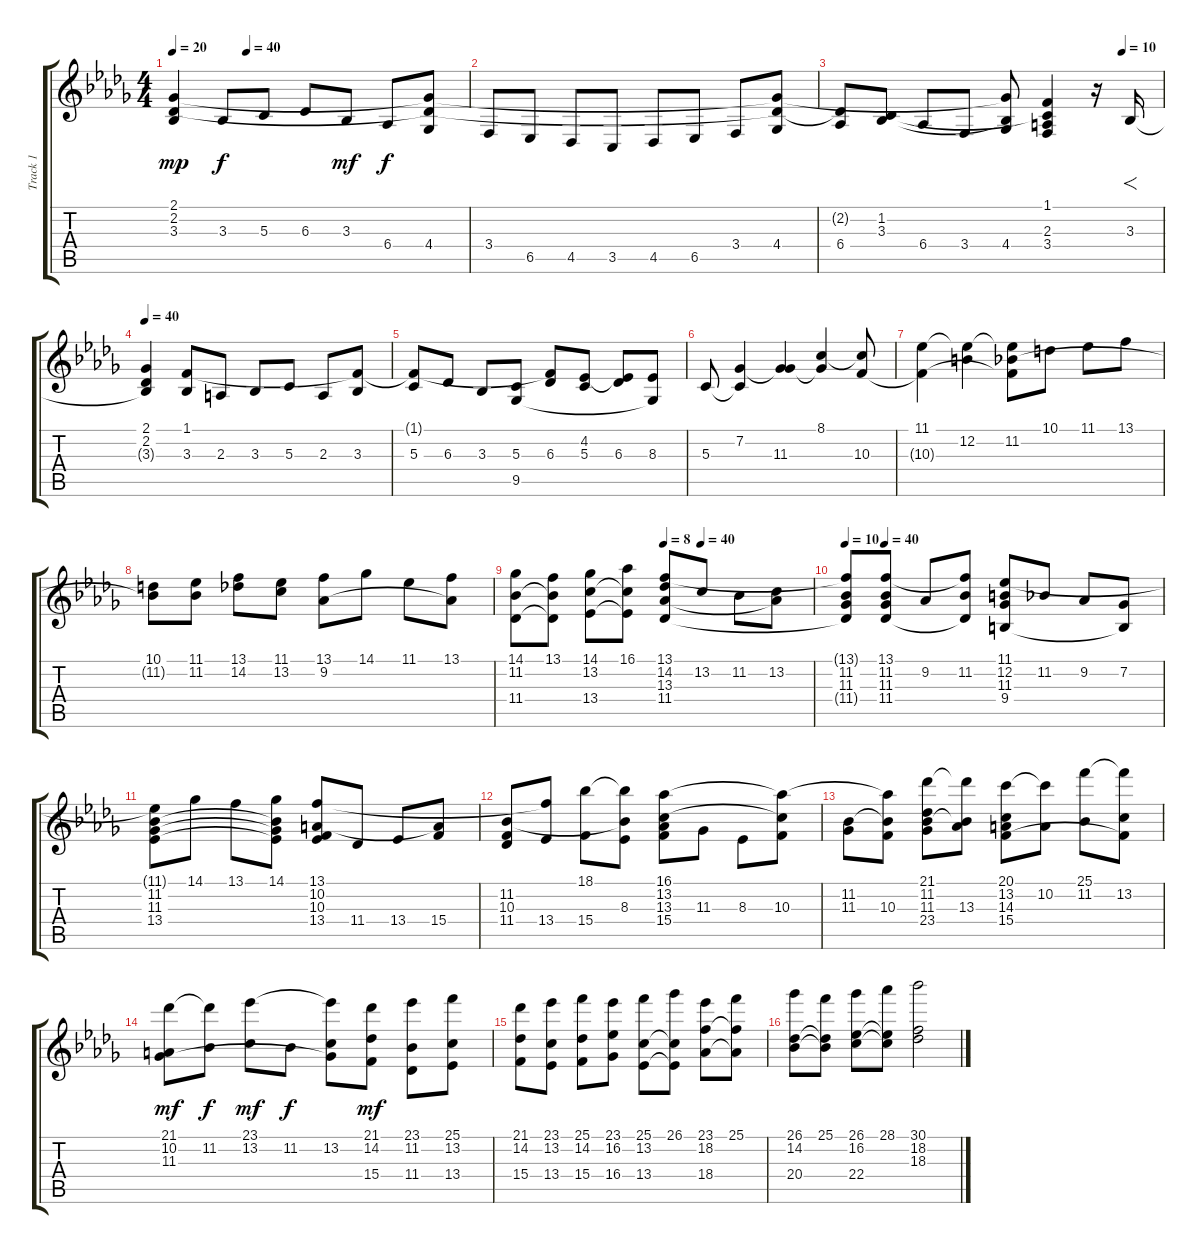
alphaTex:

\track ("Track 1" "Track 1") {instrument stringensemble2}
\staff {score tabs}
\tuning (E4 B3 G3 D3 A2 E2) {hide}
\ts (4 4)
\tempo 20
\tempo (40 0.25)
\clef g2
\ks bbminor
(2.1 2.2 3.3).4{dy mp} 3.3.8{dy f} 5.3.8 6.3.8 3.3.8{dy mf} 6.4.8{dy f} (2.1{t} 2.2{t} 4.4).8 |
3.4.8 6.5.8 4.5.8 3.5.8 4.5.8 6.5.8 3.4.8 (2.1{t} 2.2{t} 4.4).8 |
\tempo (10 0.875)
(2.2{t} 6.4).8 (1.2 3.3).8 6.4.8 3.4.8 (2.1{t} 3.3{t} 4.4).8 (1.1 1.2{t} 2.3 3.4).4 r.16 3.3.16{f} |
\tempo 40
(2.1 2.2 3.3{t}).4 (1.1 3.3).8 2.3.8 3.3.8 5.3.8 2.3.8 (1.1{t} 3.3).8 |
(1.1{t} 5.3).8 6.3.8 3.3.8 (5.3 9.5).8 (1.1{t} 6.3).8 (4.2 5.3).8 (4.2{t} 6.3).8 (8.3 9.5{t}).8 |
5.3.8 (7.2 5.3{t}).4{volume 16} (7.2{t} 11.3).4 (8.1 11.3{t}).4 (8.1{t} 10.3).8 |
(11.1 10.3{t}).4 (11.1{t} 12.2).4 (11.1{t} 11.2 10.3{t}).8 10.1.8 11.1.8 13.1.8 |
(10.1 11.2{t}).8 (11.1 11.2).8 (13.1 14.2).8 (11.1 13.2).8 (13.1 9.2).8 14.1.8 11.1.8 (13.1 9.2{t}).8 |
\tempo (8 0.5)
\tempo (40 0.625)
(14.1 11.2 11.4).8 (13.1 11.2{t} 11.4{t}).8 (14.1 13.2 13.4).8 (16.1 13.2{t} 13.4{t}).8 (13.1 14.2 13.3 11.4).8 13.2.8 11.2.8 (13.2 13.3{t}).8 |
\tempo 10
\tempo (40 0.125)
(13.1{t} 11.2 11.3 11.4{t}).8 (13.1 11.2 11.3 11.4).8 9.2.8 (13.1{t} 11.2 11.4{t}).8 (11.1 12.2 11.3 9.4).8 11.2.8 9.2.8 (7.2 9.4{t}).8 |
(11.1{t} 11.2 11.3 13.4).8 14.1.8 13.1.8 (14.1 11.2{t} 11.3{t} 13.4{t}).8 (13.1 10.2 10.3 13.4).8 11.4.8 13.4.8 (10.2{t} 15.4).8 |
(11.2 10.3 11.4).8 (13.1{t} 13.4).8 (18.1 15.4).8 (18.1{t} 11.2{t} 8.3).8 (16.1 13.2 13.3 15.4).8 11.3.8 8.3.8 (16.1{t} 13.2{t} 10.3).8 |
(11.2 11.3).8 (16.1{t} 11.2{t} 10.3).8 (21.1 11.2 11.3 23.4).8 (21.1{t} 11.2{t} 13.3).8 (20.1 13.2 14.3 15.4).8 (20.1{t} 10.2).8 (25.1 11.2).8 (25.1{t} 13.2 15.4{t}).8 |
(21.1 10.2 11.3).8{dy mf} (21.1{t} 11.2).8{dy f} (23.1 13.2).8{dy mf} 11.2.8{dy f} (23.1{t} 13.2 11.3{t}).8 (21.1 14.2 15.4).8{dy mf} (23.1 11.2 11.4).8 (25.1 13.2 13.4).8 |
(21.1 14.2 15.4).8 (23.1 13.2 13.4).8 (25.1 14.2 15.4).8 (23.1 16.2 16.4).8 (25.1 13.2 13.4).8 (26.1 13.2{t} 13.4{t}).8 (23.1 18.2 18.4).8 (25.1 18.2{t} 18.4{t}).8 |
(26.1 14.2 20.4).8 (25.1 14.2{t} 20.4{t}).8 (26.1 16.2 22.4).8 (28.1 16.2{t} 22.4{t}).8 (30.1 18.2 18.3).2
